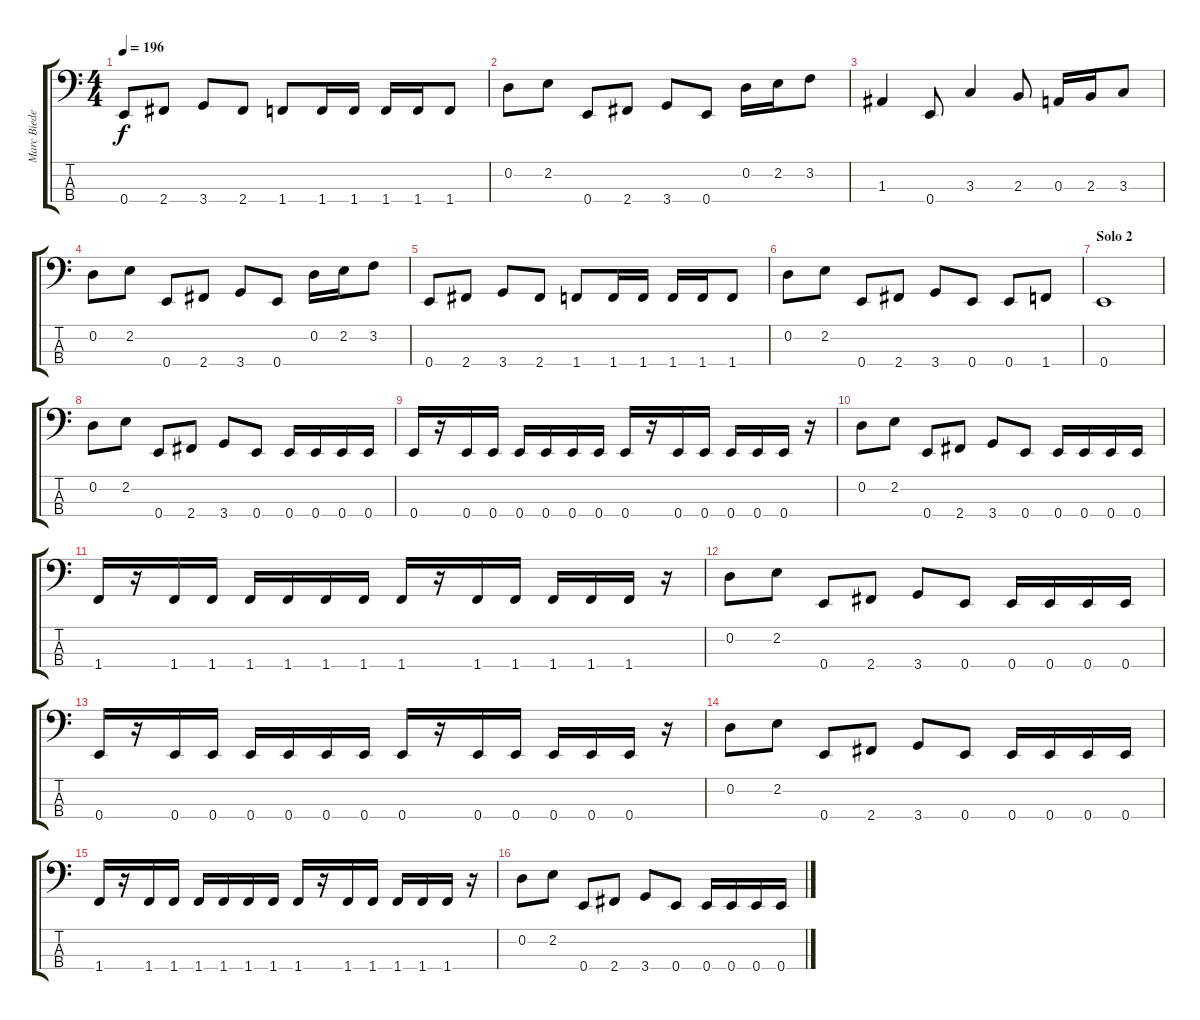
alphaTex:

\track ("Marc Biedermann" "Marc Biede") {instrument electricbasspick}
\staff {score tabs}
\tuning (G2 D2 A1 E1) {hide}
\ts (4 4)
\tempo 196
\clef f4
\ks c
0.4.8{dy f} 2.4.8 3.4.8 2.4.8 1.4.8 1.4.16 1.4.16 1.4.16 1.4.16 1.4.8 |
0.2.8 2.2.8 0.4.8 2.4.8 3.4.8 0.4.8 0.2.16 2.2.16 3.2.8 |
1.3.4 0.4.8 3.3.4 2.3.8 0.3.16 2.3.16 3.3.8 |
0.2.8 2.2.8 0.4.8 2.4.8 3.4.8 0.4.8 0.2.16 2.2.16 3.2.8 |
0.4.8 2.4.8 3.4.8 2.4.8 1.4.8 1.4.16 1.4.16 1.4.16 1.4.16 1.4.8 |
0.2.8 2.2.8 0.4.8 2.4.8 3.4.8 0.4.8 0.4.8 1.4.8 |
\section ("" "Solo 2")
0.4.1 |
0.2.8 2.2.8 0.4.8 2.4.8 3.4.8 0.4.8 0.4.16 0.4.16 0.4.16 0.4.16 |
0.4.16 r.16 0.4.16 0.4.16 0.4.16 0.4.16 0.4.16 0.4.16 0.4.16 r.16 0.4.16 0.4.16 0.4.16 0.4.16 0.4.16 r.16 |
0.2.8 2.2.8 0.4.8 2.4.8 3.4.8 0.4.8 0.4.16 0.4.16 0.4.16 0.4.16 |
1.4.16 r.16 1.4.16 1.4.16 1.4.16 1.4.16 1.4.16 1.4.16 1.4.16 r.16 1.4.16 1.4.16 1.4.16 1.4.16 1.4.16 r.16 |
0.2.8 2.2.8 0.4.8 2.4.8 3.4.8 0.4.8 0.4.16 0.4.16 0.4.16 0.4.16 |
0.4.16 r.16 0.4.16 0.4.16 0.4.16 0.4.16 0.4.16 0.4.16 0.4.16 r.16 0.4.16 0.4.16 0.4.16 0.4.16 0.4.16 r.16 |
0.2.8 2.2.8 0.4.8 2.4.8 3.4.8 0.4.8 0.4.16 0.4.16 0.4.16 0.4.16 |
1.4.16 r.16 1.4.16 1.4.16 1.4.16 1.4.16 1.4.16 1.4.16 1.4.16 r.16 1.4.16 1.4.16 1.4.16 1.4.16 1.4.16 r.16 |
0.2.8 2.2.8 0.4.8 2.4.8 3.4.8 0.4.8 0.4.16 0.4.16 0.4.16 0.4.16
